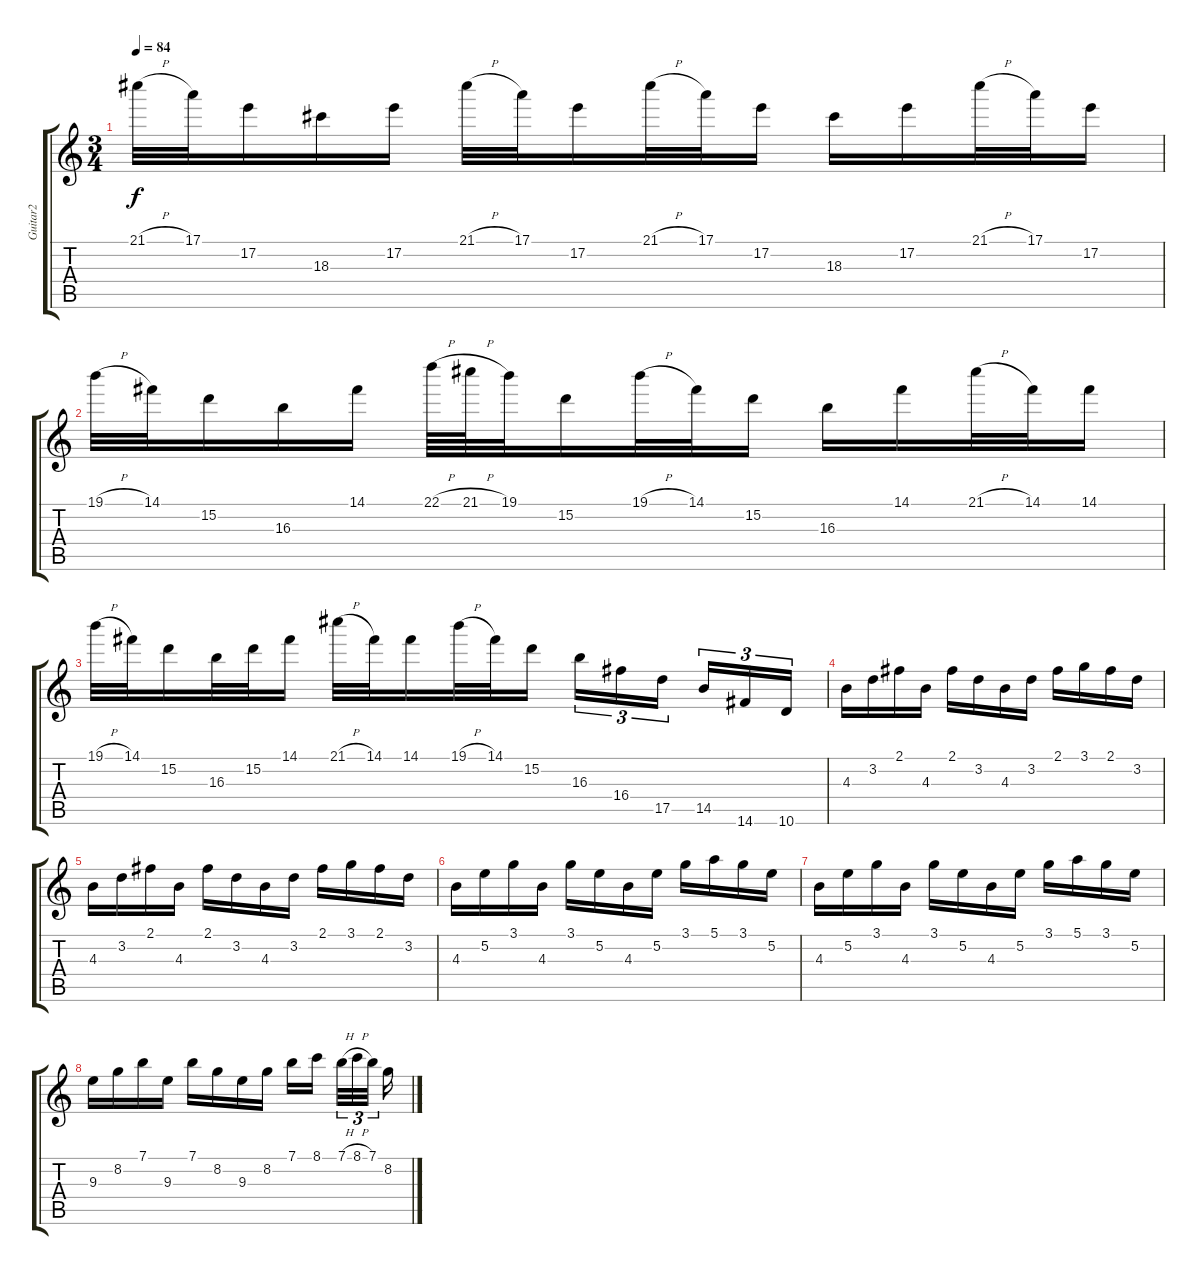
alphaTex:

\track ("Guitar2" "Guitar2") {instrument distortionguitar}
\staff {score tabs}
\tuning (E4 B3 G3 D3 A2 E2) {hide}
\ts (3 4)
\tempo 84
\clef g2
\ks c
21.1{h}.32{dy f} 17.1.32 17.2.16 18.3.16 17.2.16 21.1{h}.32 17.1.32 17.2.16 21.1{h}.32 17.1.32 17.2.16 18.3.16 17.2.16 21.1{h}.32 17.1.32 17.2.16 |
19.1{h}.32 14.1.32 15.2.16 16.3.16 14.1.16 22.1{h}.64 21.1{h}.64 19.1.32 15.2.16 19.1{h}.32 14.1.32 15.2.16 16.3.16 14.1.16 21.1{h}.32 14.1.32 14.1.16 |
19.1{h}.32 14.1.32 15.2.16 16.3.32 15.2.32 14.1.16 21.1{h}.32 14.1.32 14.1.16 19.1{h}.32 14.1.32 15.2.16 16.3.16{tu (3 2)} 16.4.16{tu (3 2)} 17.5.16{tu (3 2)} 14.5.16{tu (3 2)} 14.6.16{tu (3 2)} 10.6.16{tu (3 2)} |
4.3.16 3.2.16 2.1.16 4.3.16 2.1.16 3.2.16 4.3.16 3.2.16 2.1.16 3.1.16 2.1.16 3.2.16 |
4.3.16 3.2.16 2.1.16 4.3.16 2.1.16 3.2.16 4.3.16 3.2.16 2.1.16 3.1.16 2.1.16 3.2.16 |
4.3.16 5.2.16 3.1.16 4.3.16 3.1.16 5.2.16 4.3.16 5.2.16 3.1.16 5.1.16 3.1.16 5.2.16 |
4.3.16 5.2.16 3.1.16 4.3.16 3.1.16 5.2.16 4.3.16 5.2.16 3.1.16 5.1.16 3.1.16 5.2.16 |
9.3.16 8.2.16 7.1.16 9.3.16 7.1.16 8.2.16 9.3.16 8.2.16 7.1.16 8.1.16 7.1{h}.32{tu (3 2)} 8.1{h}.32{tu (3 2)} 7.1.32{tu (3 2)} 8.2.16
